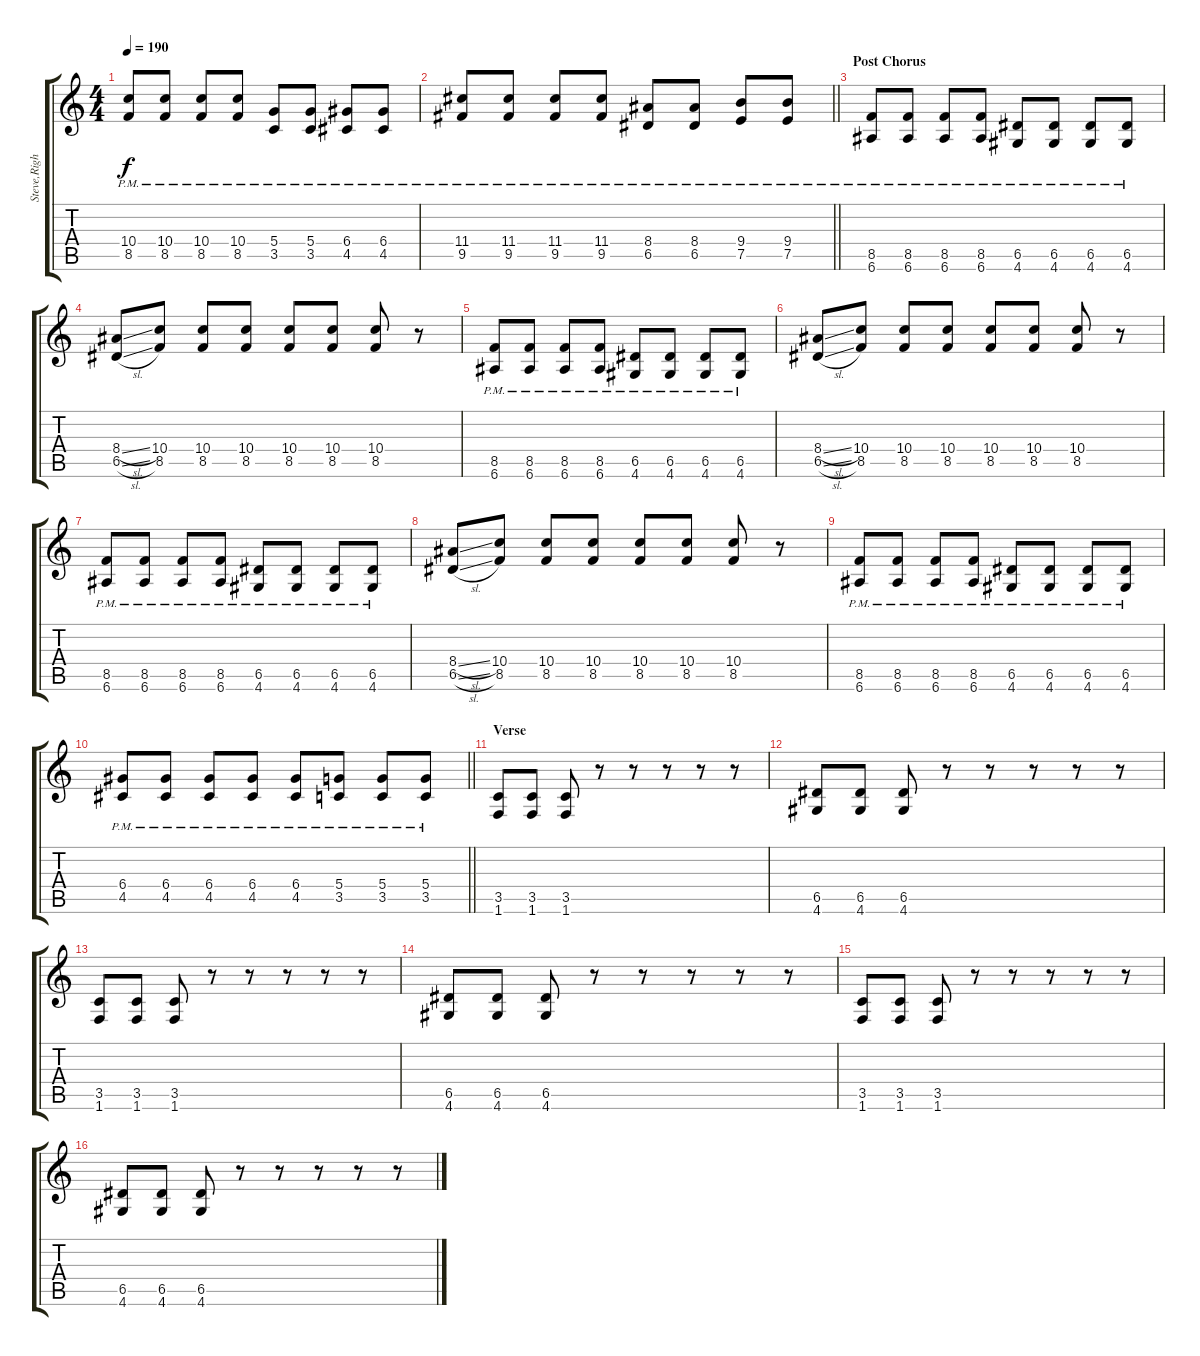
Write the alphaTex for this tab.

\track ("Steve,Righ? Right" "Steve,Righ") {instrument distortionguitar}
\staff {score tabs}
\tuning (E4 B3 G3 D3 A2 E2) {hide}
\ts (4 4)
\tempo 190
\clef g2
\ks c
(10.4{pm} 8.5{pm}).8{dy f} (10.4{pm} 8.5{pm}).8 (10.4{pm} 8.5{pm}).8 (10.4{pm} 8.5{pm}).8 (5.4{pm} 3.5{pm}).8 (5.4{pm} 3.5{pm}).8 (6.4{pm} 4.5{pm}).8 (6.4{pm} 4.5{pm}).8 |
\barLineRight lightlight
(11.4{pm} 9.5{pm}).8 (11.4{pm} 9.5{pm}).8 (11.4{pm} 9.5{pm}).8 (11.4{pm} 9.5{pm}).8 (8.4{pm} 6.5{pm}).8 (8.4{pm} 6.5{pm}).8 (9.4{pm} 7.5{pm}).8 (9.4{pm} 7.5{pm}).8 |
\section ("" "Post Chorus")
(8.5{pm} 6.6{pm}).8 (8.5{pm} 6.6{pm}).8 (8.5{pm} 6.6{pm}).8 (8.5{pm} 6.6{pm}).8 (6.5{pm} 4.6{pm}).8 (6.5{pm} 4.6{pm}).8 (6.5{pm} 4.6{pm}).8 (6.5{pm} 4.6{pm}).8 |
(8.4{sl} 6.5{sl}).8 (10.4 8.5).8 (10.4 8.5).8 (10.4 8.5).8 (10.4 8.5).8 (10.4 8.5).8 (10.4 8.5).8 r.8 |
(8.5{pm} 6.6{pm}).8 (8.5{pm} 6.6{pm}).8 (8.5{pm} 6.6{pm}).8 (8.5{pm} 6.6{pm}).8 (6.5{pm} 4.6{pm}).8 (6.5{pm} 4.6{pm}).8 (6.5{pm} 4.6{pm}).8 (6.5{pm} 4.6{pm}).8 |
(8.4{sl} 6.5{sl}).8 (10.4 8.5).8 (10.4 8.5).8 (10.4 8.5).8 (10.4 8.5).8 (10.4 8.5).8 (10.4 8.5).8 r.8 |
(8.5{pm} 6.6{pm}).8 (8.5{pm} 6.6{pm}).8 (8.5{pm} 6.6{pm}).8 (8.5{pm} 6.6{pm}).8 (6.5{pm} 4.6{pm}).8 (6.5{pm} 4.6{pm}).8 (6.5{pm} 4.6{pm}).8 (6.5{pm} 4.6{pm}).8 |
(8.4{sl} 6.5{sl}).8 (10.4 8.5).8 (10.4 8.5).8 (10.4 8.5).8 (10.4 8.5).8 (10.4 8.5).8 (10.4 8.5).8 r.8 |
(8.5{pm} 6.6{pm}).8 (8.5{pm} 6.6{pm}).8 (8.5{pm} 6.6{pm}).8 (8.5{pm} 6.6{pm}).8 (6.5{pm} 4.6{pm}).8 (6.5{pm} 4.6{pm}).8 (6.5{pm} 4.6{pm}).8 (6.5{pm} 4.6{pm}).8 |
\barLineRight lightlight
(6.4{pm} 4.5{pm}).8 (6.4{pm} 4.5{pm}).8 (6.4{pm} 4.5{pm}).8 (6.4{pm} 4.5{pm}).8 (6.4{pm} 4.5{pm}).8 (5.4{pm} 3.5{pm}).8 (5.4{pm} 3.5{pm}).8 (5.4{pm} 3.5{pm}).8 |
\section ("" "Verse")
(3.5 1.6).8 (3.5 1.6).8 (3.5 1.6).8 r.8 r.8 r.8 r.8 r.8 |
(6.5 4.6).8 (6.5 4.6).8 (6.5 4.6).8 r.8 r.8 r.8 r.8 r.8 |
(3.5 1.6).8 (3.5 1.6).8 (3.5 1.6).8 r.8 r.8 r.8 r.8 r.8 |
(6.5 4.6).8 (6.5 4.6).8 (6.5 4.6).8 r.8 r.8 r.8 r.8 r.8 |
(3.5 1.6).8 (3.5 1.6).8 (3.5 1.6).8 r.8 r.8 r.8 r.8 r.8 |
(6.5 4.6).8 (6.5 4.6).8 (6.5 4.6).8 r.8 r.8 r.8 r.8 r.8
